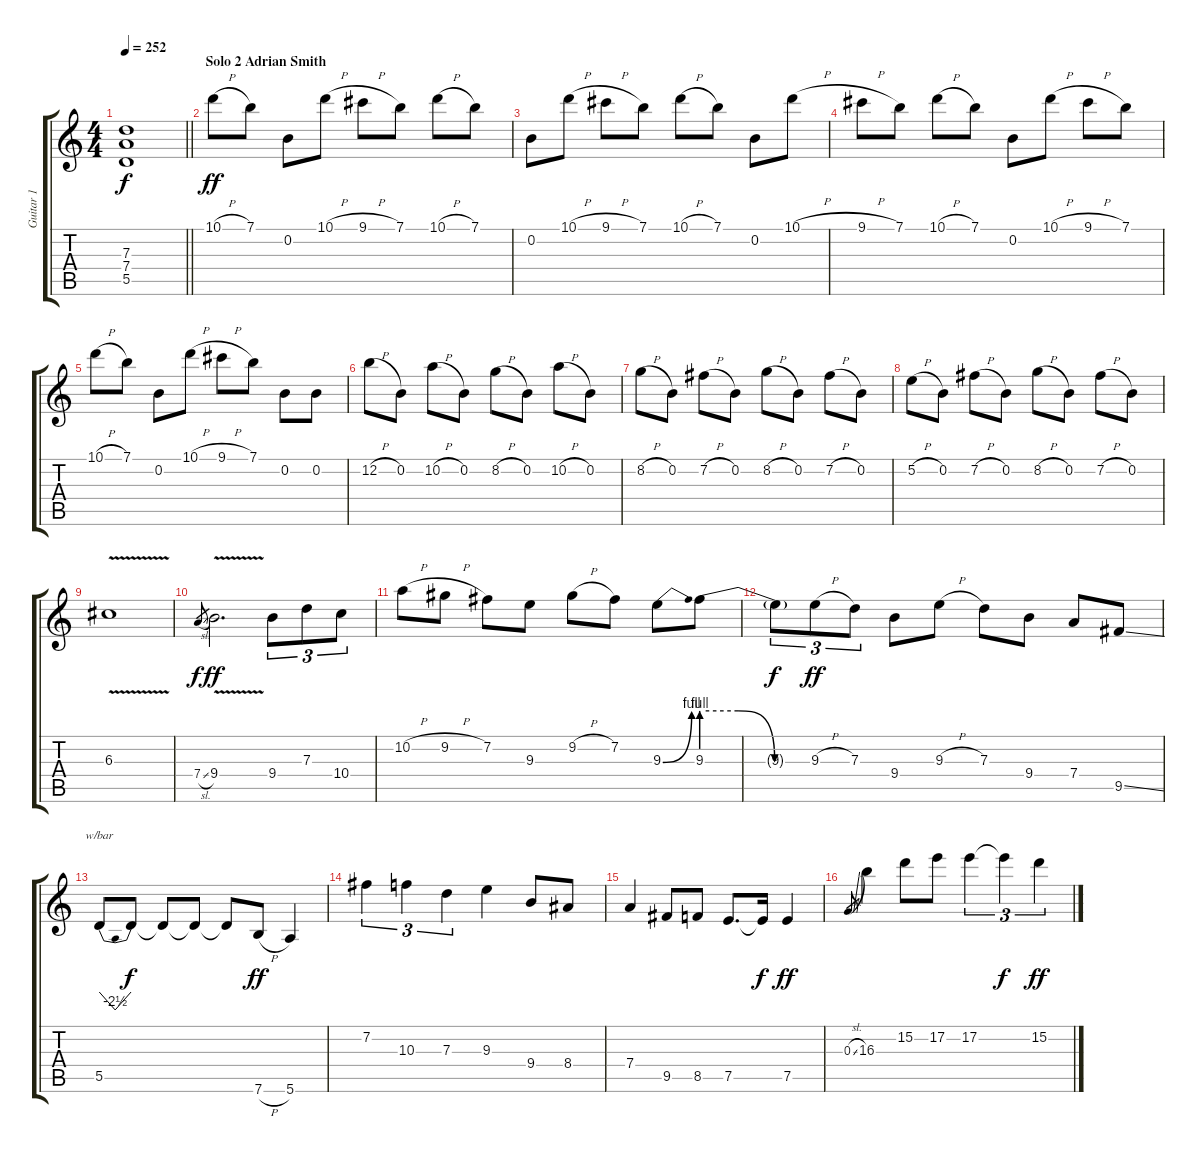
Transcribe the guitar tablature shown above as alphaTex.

\track ("Guitar 1" "Guitar 1") {instrument distortionguitar}
\staff {score tabs}
\tuning (E4 B3 G3 D3 A2 E2) {hide}
\ts (4 4)
\tempo 252
\clef g2
\barLineRight lightlight
\ks c
(7.3 7.4 5.5).1{dy f} |
\section ("" "Solo 2 Adrian Smith")
10.1{h}.8{dy ff} 7.1.8 0.2.8 10.1{h}.8 9.1{h}.8 7.1.8 10.1{h}.8 7.1.8 |
0.2.8 10.1{h}.8 9.1{h}.8 7.1.8 10.1{h}.8 7.1.8 0.2.8 10.1{h}.8 |
9.1{h}.8 7.1.8 10.1{h}.8 7.1.8 0.2.8 10.1{h}.8 9.1{h}.8 7.1.8 |
10.1{h}.8 7.1.8 0.2.8 10.1{h}.8 9.1{h}.8 7.1.8 0.2.8 0.2.8 |
12.2{h}.8 0.2.8 10.2{h}.8 0.2.8 8.2{h}.8 0.2.8 10.2{h}.8 0.2.8 |
8.2{h}.8 0.2.8 7.2{h}.8 0.2.8 8.2{h}.8 0.2.8 7.2{h}.8 0.2.8 |
5.2{h}.8 0.2.8 7.2{h}.8 0.2.8 8.2{h}.8 0.2.8 7.2{h}.8 0.2.8 |
6.3{v}.1 |
7.4{sl}.8{gr dy f} 9.4{v}.2{d dy ff} 9.4.8{tu (3 2)} 7.3.8{tu (3 2)} 10.4.8{tu (3 2)} |
10.2{h}.8 9.2{h}.8 7.2.8 9.3.8 9.2{h}.8 7.2.8 9.3{be (bend 0 0 60 4)}.8 9.3{be (custom 0 4 20 4 40 0 60 0)}.8 |
9.3{t}.8{tu (3 2) dy f} 9.3{h}.8{tu (3 2) dy ff} 7.3.8{tu (3 2)} 9.4.8 9.3{h}.8 7.3.8 9.4.8 7.4.8 9.5{ss}.8 |
5.5.8{tbe (dip default 0 0 30 -10 60 0)} 5.5{t}.8{dy f} 5.5{t}.8 5.5{t}.8 5.5{t}.8 7.6{h}.8{dy ff} 5.6.4 |
7.2.4{tu (3 2)} 10.3.4{tu (3 2)} 7.3.4{tu (3 2)} 9.3.4 9.4.8 8.4.8 |
7.4.4 9.5.8 8.5.8 7.5.8{d} 7.5{t}.16{dy f} 7.5.4{dy ff} |
0.3{sl}.8{gr} 16.3.4 15.2.8 17.2.8 17.2.4{tu (3 2)} 17.2{t}.4{tu (3 2) dy f} 15.2.4{tu (3 2) dy ff}
